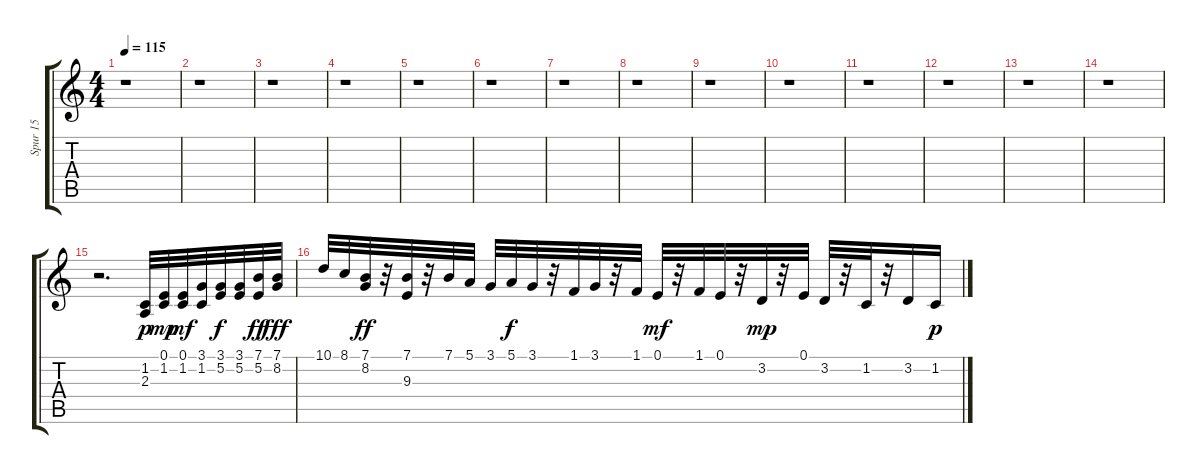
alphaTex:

\track ("Spur 15" "Spur 15") {instrument kalimba}
\staff {score tabs}
\tuning (E4 B3 G3 D3 A2 E2) {hide}
\ts (4 4)
\tempo 115
\clef g2
\ks c
r.1{dy p} |
r.1 |
r.1 |
r.1 |
r.1 |
r.1 |
r.1 |
r.1 |
r.1 |
r.1 |
r.1 |
r.1 |
r.1 |
r.1 |
r.2{d} (1.2 2.3).32 (0.1 1.2).32{dy mp} (0.1 1.2).32{dy mf} (3.1 1.2).32 (3.1 5.2).32{dy f} (3.1 5.2).32 (7.1 5.2).32{dy ff} (7.1 8.2).32{dy fff} |
10.1.32 8.1.32 (7.1 8.2).32{dy ff} r.32 (7.1 9.3).32 r.32 7.1.32 5.1.32 3.1.32 5.1.32{dy f} 3.1.32 r.32 1.1.32 3.1.32 r.32 1.1.32 0.1.32{dy mf} r.32 1.1.32 0.1.32 r.32 3.2.32{dy mp} r.32 0.1.32 3.2.32 r.32 1.2.32 r.32 3.2.16 1.2.16{dy p}
